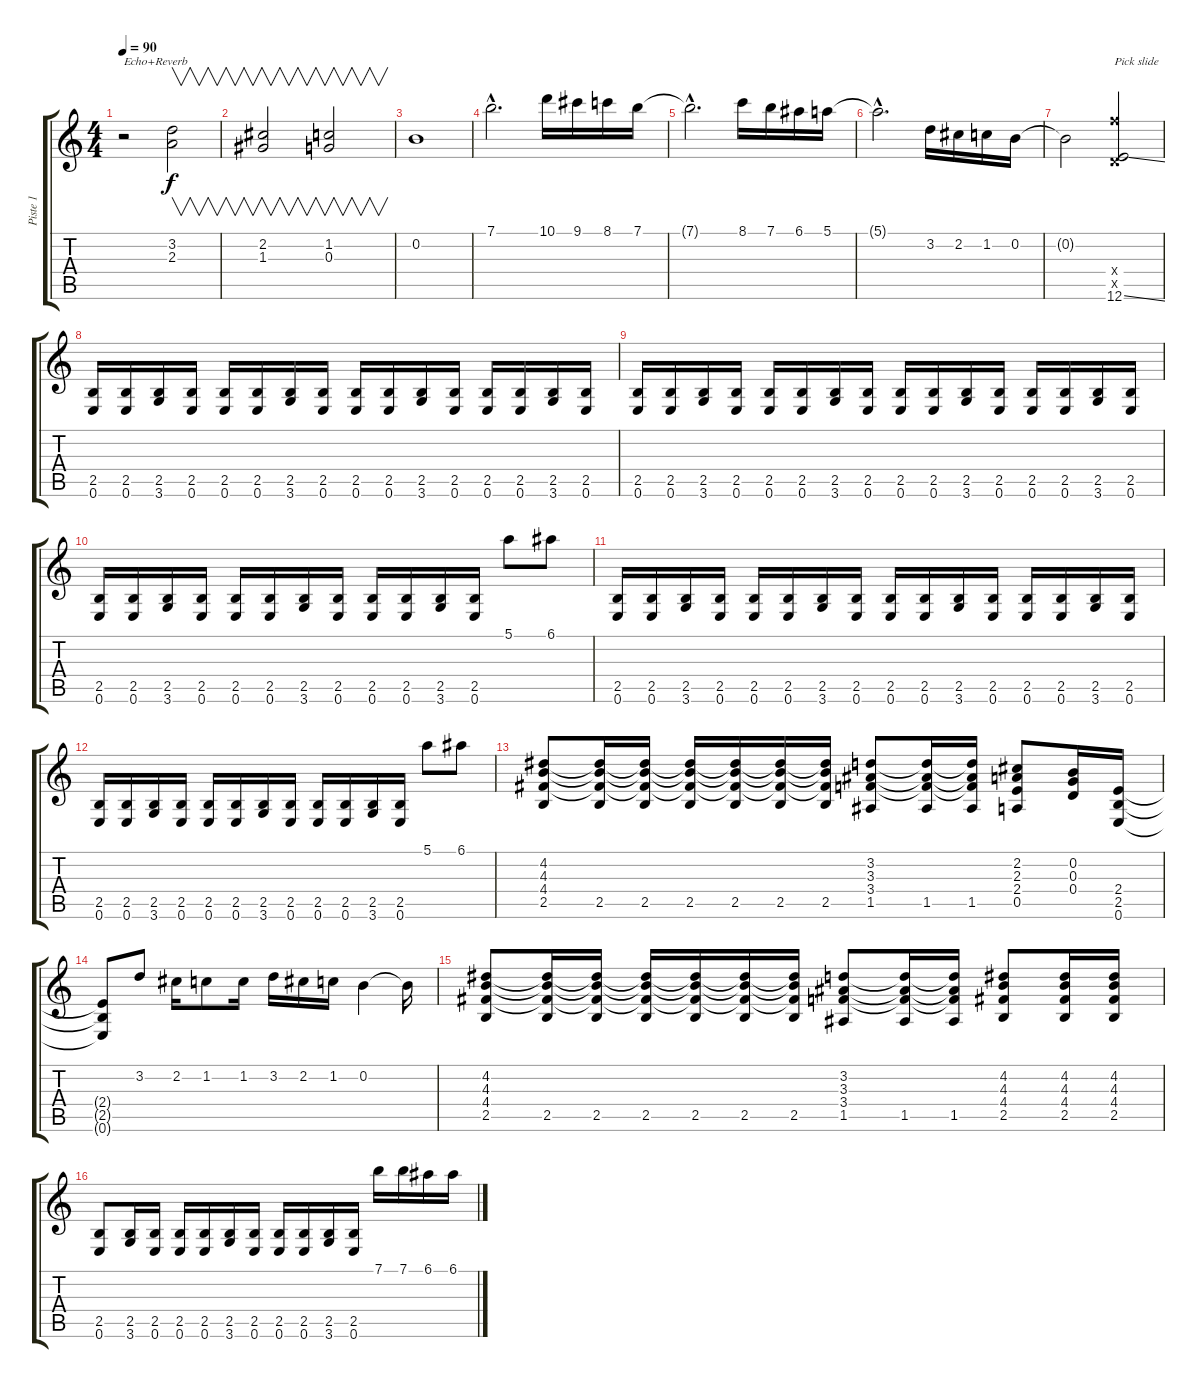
\track ("Piste 1" "Piste 1") {instrument distortionguitar}
\staff {score tabs}
\tuning (E4 B3 G3 D3 A2 E2) {hide}
\ts (4 4)
\tempo 90
\clef g2
\ks c
r.2{txt "Echo+Reverb" dy f instrument distortionguitar} (3.2 2.3).2{v} |
(2.2 1.3).2{v} (1.2 0.3).2{v} |
0.2.1 |
7.1{hac}.2{d} 10.1.16 9.1.16 8.1.16 7.1.16 |
7.1{hac t}.2{d} 8.1.16 7.1.16 6.1.16 5.1.16 |
5.1{hac t}.2{d} 3.2.16 2.2.16 1.2.16 0.2.16 |
0.2{t}.2 (0.4{x} 20.5{x} 12.6{ss}).2{txt "Pick slide"} |
(2.5 0.6).16 (2.5 0.6).16 (2.5 3.6).16 (2.5 0.6).16 (2.5 0.6).16 (2.5 0.6).16 (2.5 3.6).16 (2.5 0.6).16 (2.5 0.6).16 (2.5 0.6).16 (2.5 3.6).16 (2.5 0.6).16 (2.5 0.6).16 (2.5 0.6).16 (2.5 3.6).16 (2.5 0.6).16 |
(2.5 0.6).16 (2.5 0.6).16 (2.5 3.6).16 (2.5 0.6).16 (2.5 0.6).16 (2.5 0.6).16 (2.5 3.6).16 (2.5 0.6).16 (2.5 0.6).16 (2.5 0.6).16 (2.5 3.6).16 (2.5 0.6).16 (2.5 0.6).16 (2.5 0.6).16 (2.5 3.6).16 (2.5 0.6).16 |
(2.5 0.6).16 (2.5 0.6).16 (2.5 3.6).16 (2.5 0.6).16 (2.5 0.6).16 (2.5 0.6).16 (2.5 3.6).16 (2.5 0.6).16 (2.5 0.6).16 (2.5 0.6).16 (2.5 3.6).16 (2.5 0.6).16 5.1.8 6.1.8 |
(2.5 0.6).16 (2.5 0.6).16 (2.5 3.6).16 (2.5 0.6).16 (2.5 0.6).16 (2.5 0.6).16 (2.5 3.6).16 (2.5 0.6).16 (2.5 0.6).16 (2.5 0.6).16 (2.5 3.6).16 (2.5 0.6).16 (2.5 0.6).16 (2.5 0.6).16 (2.5 3.6).16 (2.5 0.6).16 |
(2.5 0.6).16 (2.5 0.6).16 (2.5 3.6).16 (2.5 0.6).16 (2.5 0.6).16 (2.5 0.6).16 (2.5 3.6).16 (2.5 0.6).16 (2.5 0.6).16 (2.5 0.6).16 (2.5 3.6).16 (2.5 0.6).16 5.1.8 6.1.8 |
(4.2 4.3 4.4 2.5).8 (4.2{t} 4.3{t} 4.4{t} 2.5).16 (4.2{t} 4.3{t} 4.4{t} 2.5).16 (4.2{t} 4.3{t} 4.4{t} 2.5).16 (4.2{t} 4.3{t} 4.4{t} 2.5).16 (4.2{t} 4.3{t} 4.4{t} 2.5).16 (4.2{t} 4.3{t} 4.4{t} 2.5).16 (3.2 3.3 3.4 1.5).8 (3.2{t} 3.3{t} 3.4{t} 1.5).16 (3.2{t} 3.3{t} 3.4{t} 1.5).16 (2.2 2.3 2.4 0.5).8 (0.2 0.3 0.4).16 (2.4 2.5 0.6).16 |
(2.4{t} 2.5{t} 0.6{t}).8 3.2.8 2.2.16 1.2.8 1.2.16 3.2.16 2.2.16 1.2.16 0.2.4 0.2{t}.16 |
(4.2 4.3 4.4 2.5).8 (4.2{t} 4.3{t} 4.4{t} 2.5).16 (4.2{t} 4.3{t} 4.4{t} 2.5).16 (4.2{t} 4.3{t} 4.4{t} 2.5).16 (4.2{t} 4.3{t} 4.4{t} 2.5).16 (4.2{t} 4.3{t} 4.4{t} 2.5).16 (4.2{t} 4.3{t} 4.4{t} 2.5).16 (3.2 3.3 3.4 1.5).8 (3.2{t} 3.3{t} 3.4{t} 1.5).16 (3.2{t} 3.3{t} 3.4{t} 1.5).16 (4.2 4.3 4.4 2.5).8 (4.2 4.3 4.4 2.5).16 (4.2 4.3 4.4 2.5).16 |
(2.5 0.6).8 (2.5 3.6).16 (2.5 0.6).16 (2.5 0.6).16 (2.5 0.6).16 (2.5 3.6).16 (2.5 0.6).16 (2.5 0.6).16 (2.5 0.6).16 (2.5 3.6).16 (2.5 0.6).16 7.1.16 7.1.16 6.1.16 6.1.16
